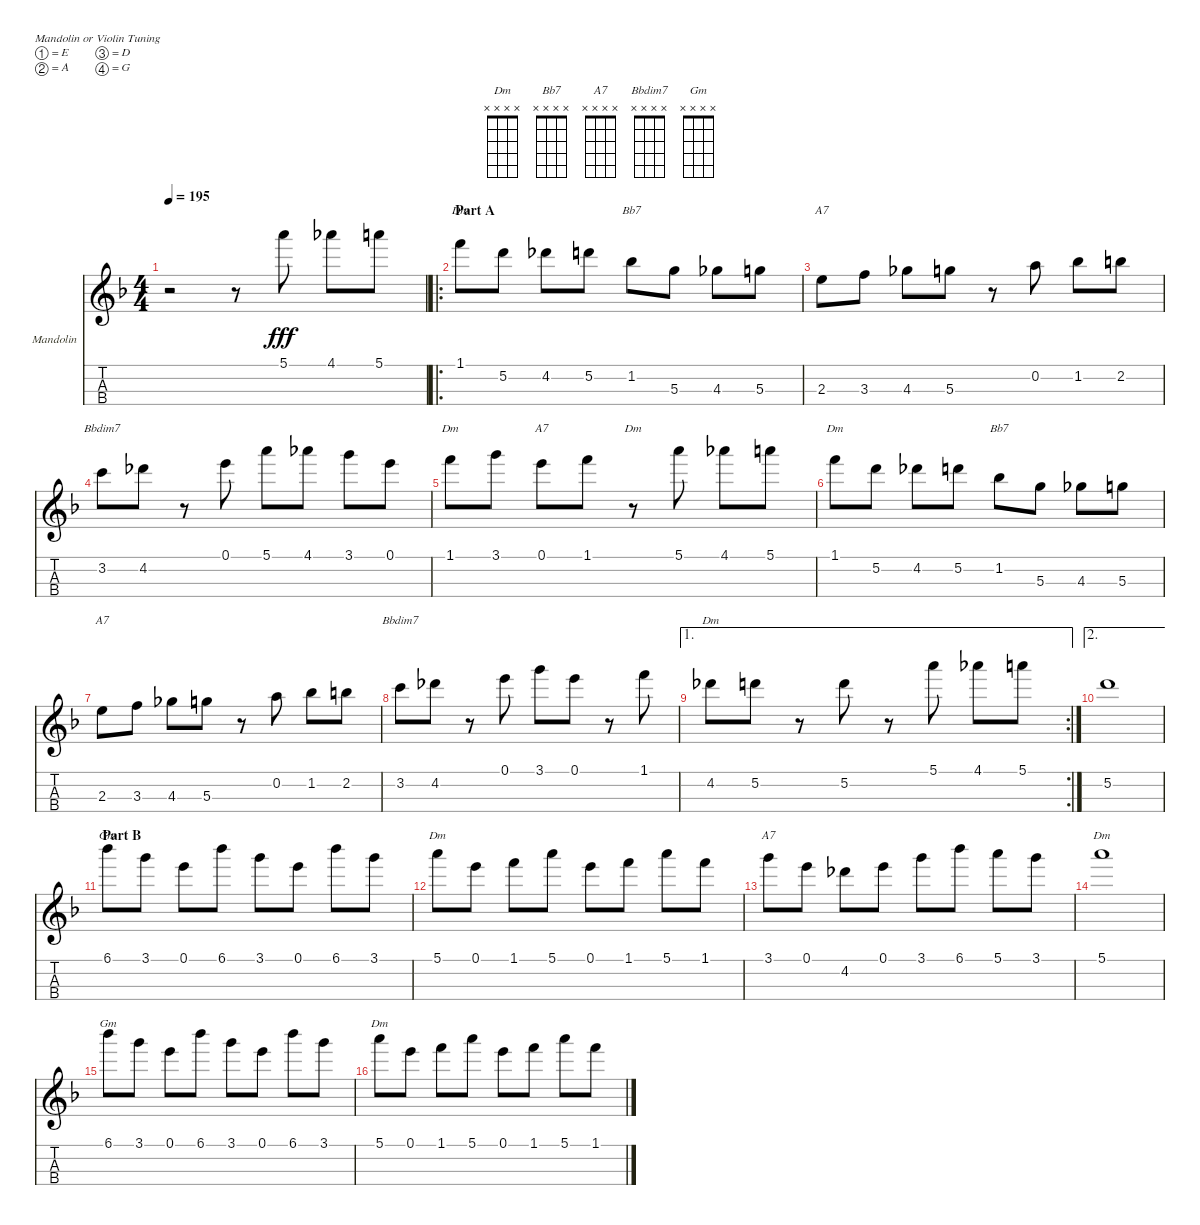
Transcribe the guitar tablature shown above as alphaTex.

\bracketExtendMode nobrackets
\firstSystemTrackNameOrientation horizontal
\otherSystemsTrackNameOrientation horizontal
\track ("Mandolin" "Mandolin") {instrument acousticguitarsteel}
\staff {score tabs}
\tuning (E5 A4 D4 G3)
\chord ("Dm" x x x x)
\chord ("Bb7" x x x x)
\chord ("A7" x x x x)
\chord ("Bbdim7" x x x x)
\chord ("Gm" x x x x)
\ts (4 4)
\tempo 195
\clef g2
\ks dminor
r.2{dy fff instrument acousticguitarsteel} r.8 5.1.8 4.1.8 5.1.8 |
\ro
\section ("" "Part A")
1.1.8{ch "Dm"} 5.2.8 4.2.8 5.2.8 1.2.8{ch "Bb7"} 5.3.8 4.3.8 5.3.8 |
2.3.8{ch "A7"} 3.3.8 4.3.8 5.3.8 r.8 0.2.8 1.2.8 2.2.8 |
3.2.8{ch "Bbdim7"} 4.2.8 r.8 0.1.8 5.1.8 4.1.8 3.1.8 0.1.8 |
1.1.8{ch "Dm"} 3.1.8 0.1.8{ch "A7"} 1.1.8 r.8{ch "Dm"} 5.1.8 4.1.8 5.1.8 |
1.1.8{ch "Dm"} 5.2.8 4.2.8 5.2.8 1.2.8{ch "Bb7"} 5.3.8 4.3.8 5.3.8 |
2.3.8{ch "A7"} 3.3.8 4.3.8 5.3.8 r.8 0.2.8 1.2.8 2.2.8 |
3.2.8{ch "Bbdim7"} 4.2.8 r.8 0.1.8 3.1.8 0.1.8 r.8 1.1.8 |
\ae 1
\rc 2
4.2.8{ch "Dm"} 5.2.8 r.8 5.2.8 r.8 5.1.8 4.1.8 5.1.8 |
\ae 2
5.2.1 |
\section ("" "Part B")
6.1.8{ch "Gm"} 3.1.8 0.1.8 6.1.8 3.1.8 0.1.8 6.1.8 3.1.8 |
5.1.8{ch "Dm"} 0.1.8 1.1.8 5.1.8 0.1.8 1.1.8 5.1.8 1.1.8 |
3.1.8{ch "A7"} 0.1.8 4.2.8 0.1.8 3.1.8 6.1.8 5.1.8 3.1.8 |
5.1.1{ch "Dm"} |
6.1.8{ch "Gm"} 3.1.8 0.1.8 6.1.8 3.1.8 0.1.8 6.1.8 3.1.8 |
5.1.8{ch "Dm"} 0.1.8 1.1.8 5.1.8 0.1.8 1.1.8 5.1.8 1.1.8
